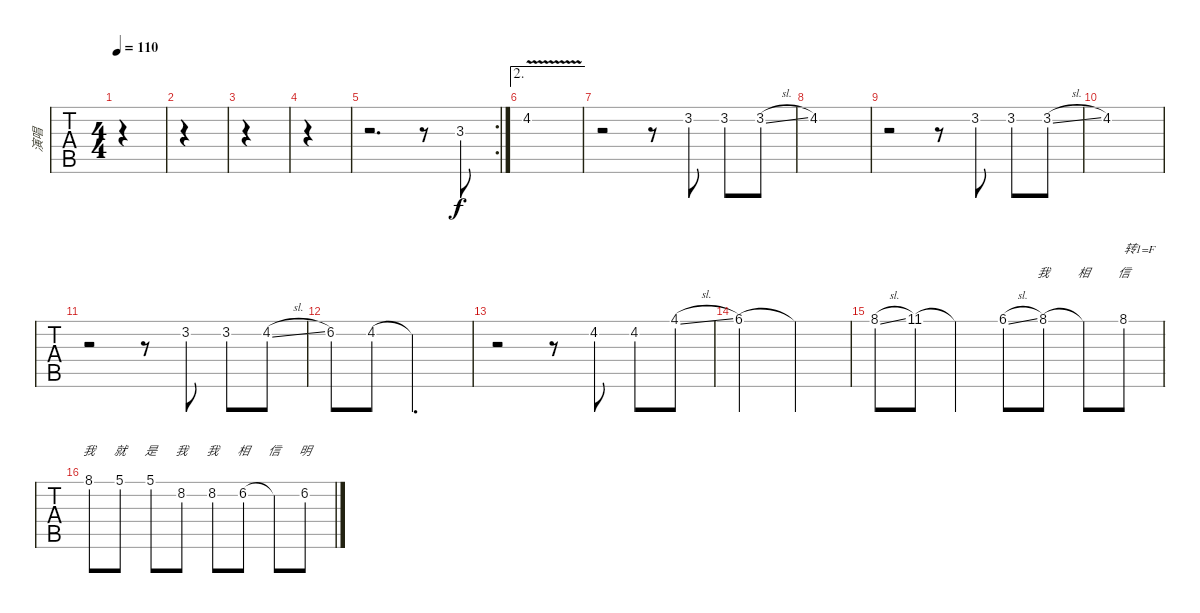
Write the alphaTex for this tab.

\track ("演唱" "演唱") {instrument overdrivenguitar}
\staff {tabs}
\tuning (E4 B3 G3 D3 A2 E2) {hide}
\ts (4 4)
\tempo 110
\clef g2
\ks c
|
|
|
|
\rc 2
r.2{d} r.8 3.3.8 |
\ae 2
4.2{v}.1{txt " "} |
r.2 r.8 3.2.8 3.2.8 3.2{sl}.8 |
4.2.1 |
r.2 r.8 3.2.8 3.2.8 3.2{sl}.8 |
4.2.1 |
r.2 r.8 3.2.8 3.2.8 4.2{sl}.8 |
6.2.8 4.2.8 4.2{t}.2{d} |
r.2 r.8 4.2.8 4.2.8 4.1{sl}.8 |
6.1.2 6.1{t}.2 |
8.1{sl}.8{lyrics (0 "") lyrics (1 "") lyrics (2 "") lyrics (3 "") lyrics (4 "")} 11.1.8{lyrics (0 "") lyrics (1 "") lyrics (2 "") lyrics (3 "") lyrics (4 "")} 11.1{t}.4{lyrics (0 "") lyrics (1 "") lyrics (2 "") lyrics (3 "") lyrics (4 "")} 6.1{sl}.8{lyrics (0 "") lyrics (1 "") lyrics (2 "") lyrics (3 "") lyrics (4 "")} 8.1.8{lyrics (0 "") lyrics (1 "") lyrics (2 "我") lyrics (3 "") lyrics (4 "")} 8.1{t}.8{lyrics (0 "") lyrics (1 "") lyrics (2 "相") lyrics (3 "") lyrics (4 "")} 8.1.8{txt "转1=F" lyrics (0 "") lyrics (1 "") lyrics (2 "信") lyrics (3 "") lyrics (4 "")} |
8.1.8{lyrics (0 "") lyrics (1 "") lyrics (2 "我") lyrics (3 "") lyrics (4 "")} 5.1.8{lyrics (0 "") lyrics (1 "") lyrics (2 "就") lyrics (3 "") lyrics (4 "")} 5.1.8{lyrics (0 "") lyrics (1 "") lyrics (2 "是") lyrics (3 "") lyrics (4 "")} 8.2.8{lyrics (0 "") lyrics (1 "") lyrics (2 "我") lyrics (3 "") lyrics (4 "")} 8.2.8{lyrics (0 "") lyrics (1 "") lyrics (2 "我") lyrics (3 "") lyrics (4 "")} 6.2.8{lyrics (0 "") lyrics (1 "") lyrics (2 "相") lyrics (3 "") lyrics (4 "")} 6.2{t}.8{lyrics (0 "") lyrics (1 "") lyrics (2 "信") lyrics (3 "") lyrics (4 "")} 6.2.8{lyrics (0 "") lyrics (1 "") lyrics (2 "明") lyrics (3 "") lyrics (4 "")}
